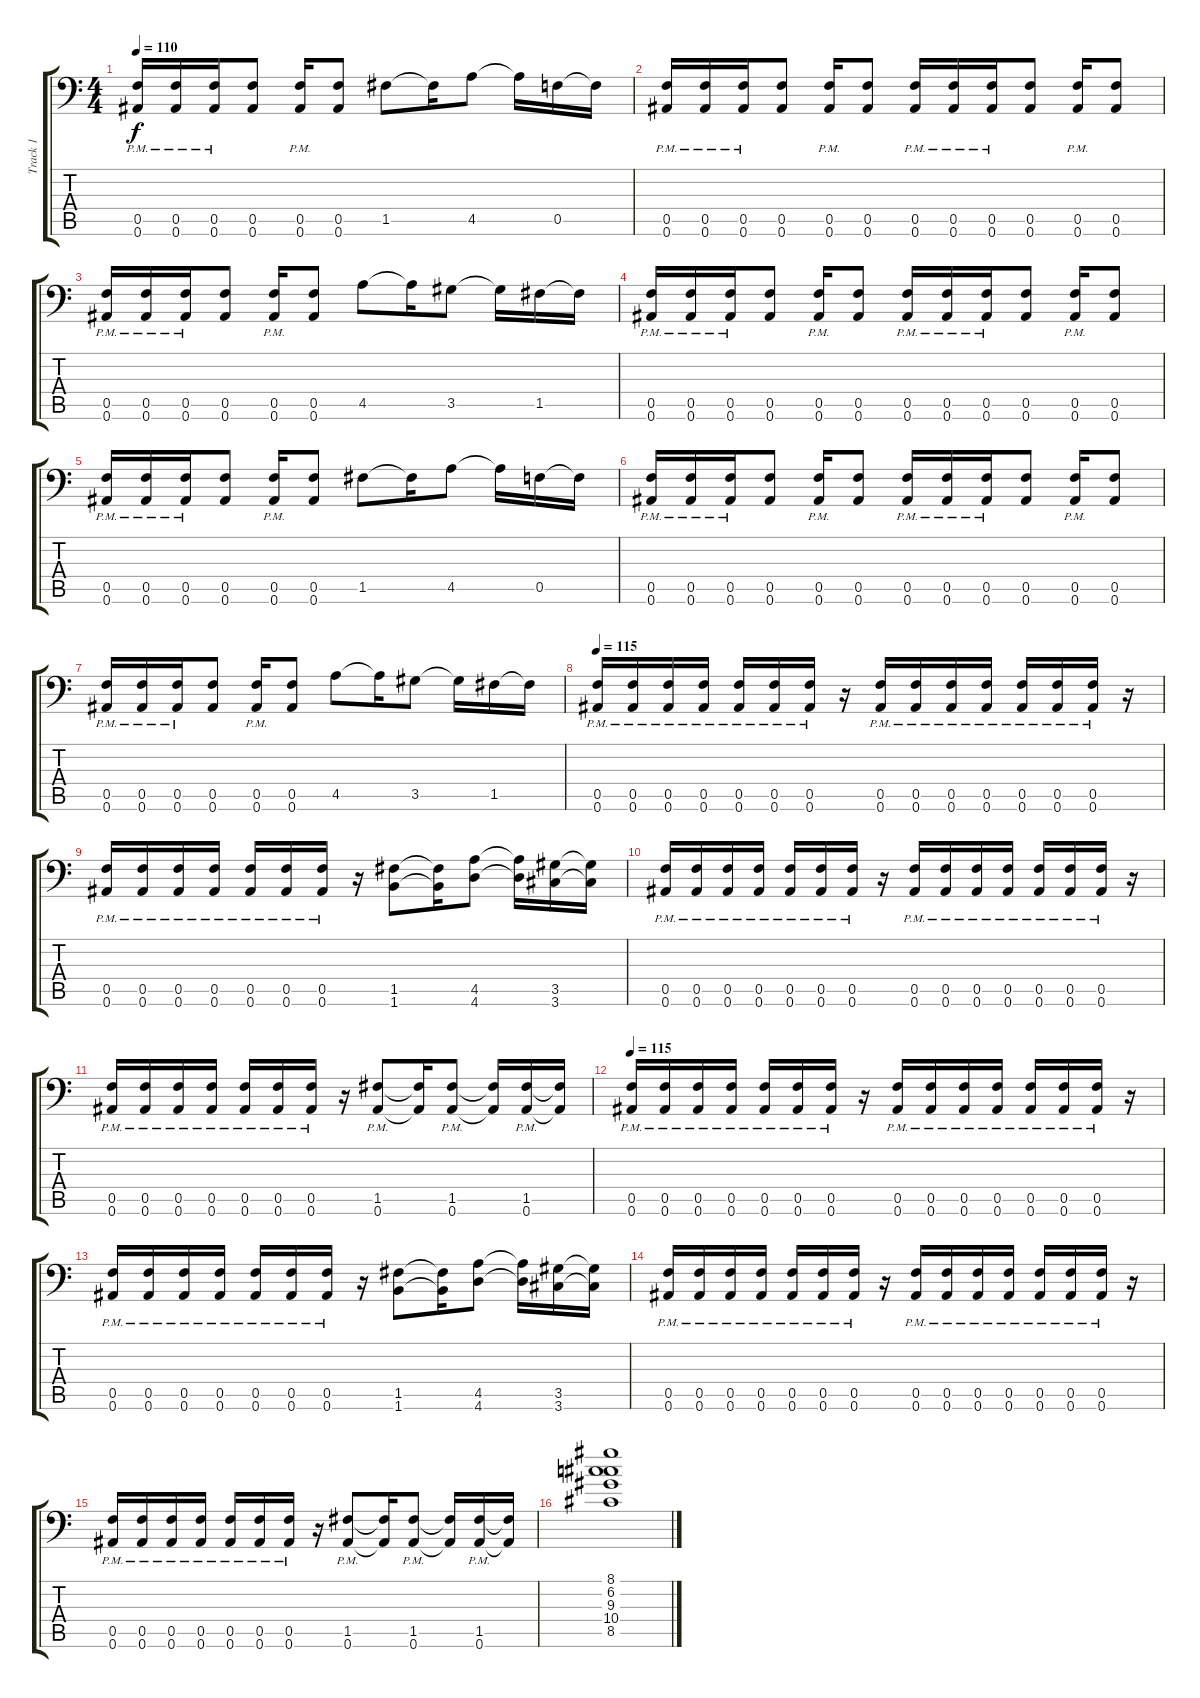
\track ("Track 1" "Track 1") {instrument overdrivenguitar}
\staff {score tabs}
\tuning (C4 G3 Eb3 Bb2 F2 Bb1) {hide}
\ts (4 4)
\tempo 110
\clef f4
\ks c
(0.5{pm} 0.6{pm}).16{dy f} (0.5{pm} 0.6{pm}).16 (0.5{pm} 0.6{pm}).16 (0.5 0.6).8 (0.5{pm} 0.6{pm}).16 (0.5 0.6).8 1.5.8 1.5{t}.16 4.5.8 4.5{t}.16 0.5.16 0.5{t}.16 |
(0.5{pm} 0.6{pm}).16 (0.5{pm} 0.6{pm}).16 (0.5{pm} 0.6{pm}).16 (0.5 0.6).8 (0.5{pm} 0.6{pm}).16 (0.5 0.6).8 (0.5{pm} 0.6{pm}).16 (0.5{pm} 0.6{pm}).16 (0.5{pm} 0.6{pm}).16 (0.5 0.6).8 (0.5{pm} 0.6{pm}).16 (0.5 0.6).8 |
(0.5{pm} 0.6{pm}).16 (0.5{pm} 0.6{pm}).16 (0.5{pm} 0.6{pm}).16 (0.5 0.6).8 (0.5{pm} 0.6{pm}).16 (0.5 0.6).8 4.5.8 4.5{t}.16 3.5.8 3.5{t}.16 1.5.16 1.5{t}.16 |
(0.5{pm} 0.6{pm}).16 (0.5{pm} 0.6{pm}).16 (0.5{pm} 0.6{pm}).16 (0.5 0.6).8 (0.5{pm} 0.6{pm}).16 (0.5 0.6).8 (0.5{pm} 0.6{pm}).16 (0.5{pm} 0.6{pm}).16 (0.5{pm} 0.6{pm}).16 (0.5 0.6).8 (0.5{pm} 0.6{pm}).16 (0.5 0.6).8 |
(0.5{pm} 0.6{pm}).16 (0.5{pm} 0.6{pm}).16 (0.5{pm} 0.6{pm}).16 (0.5 0.6).8 (0.5{pm} 0.6{pm}).16 (0.5 0.6).8 1.5.8 1.5{t}.16 4.5.8 4.5{t}.16 0.5.16 0.5{t}.16 |
(0.5{pm} 0.6{pm}).16 (0.5{pm} 0.6{pm}).16 (0.5{pm} 0.6{pm}).16 (0.5 0.6).8 (0.5{pm} 0.6{pm}).16 (0.5 0.6).8 (0.5{pm} 0.6{pm}).16 (0.5{pm} 0.6{pm}).16 (0.5{pm} 0.6{pm}).16 (0.5 0.6).8 (0.5{pm} 0.6{pm}).16 (0.5 0.6).8 |
(0.5{pm} 0.6{pm}).16 (0.5{pm} 0.6{pm}).16 (0.5{pm} 0.6{pm}).16 (0.5 0.6).8 (0.5{pm} 0.6{pm}).16 (0.5 0.6).8 4.5.8 4.5{t}.16 3.5.8 3.5{t}.16 1.5.16 1.5{t}.16 |
\tempo 115
(0.5{pm} 0.6{pm}).16 (0.5{pm} 0.6{pm}).16 (0.5{pm} 0.6{pm}).16 (0.5{pm} 0.6{pm}).16 (0.5{pm} 0.6{pm}).16 (0.5{pm} 0.6{pm}).16 (0.5{pm} 0.6{pm}).16 r.16 (0.5{pm} 0.6{pm}).16 (0.5{pm} 0.6{pm}).16 (0.5{pm} 0.6{pm}).16 (0.5{pm} 0.6{pm}).16 (0.5{pm} 0.6{pm}).16 (0.5{pm} 0.6{pm}).16 (0.5{pm} 0.6{pm}).16 r.16 |
(0.5{pm} 0.6{pm}).16 (0.5{pm} 0.6{pm}).16 (0.5{pm} 0.6{pm}).16 (0.5{pm} 0.6{pm}).16 (0.5{pm} 0.6{pm}).16 (0.5{pm} 0.6{pm}).16 (0.5{pm} 0.6{pm}).16 r.16 (1.5 1.6).8 (1.5{t} 1.6{t}).16 (4.5 4.6).8 (4.5{t} 4.6{t}).16 (3.5 3.6).16 (3.5{t} 3.6{t}).16 |
(0.5{pm} 0.6{pm}).16 (0.5{pm} 0.6{pm}).16 (0.5{pm} 0.6{pm}).16 (0.5{pm} 0.6{pm}).16 (0.5{pm} 0.6{pm}).16 (0.5{pm} 0.6{pm}).16 (0.5{pm} 0.6{pm}).16 r.16 (0.5{pm} 0.6{pm}).16 (0.5{pm} 0.6{pm}).16 (0.5{pm} 0.6{pm}).16 (0.5{pm} 0.6{pm}).16 (0.5{pm} 0.6{pm}).16 (0.5{pm} 0.6{pm}).16 (0.5{pm} 0.6{pm}).16 r.16 |
(0.5{pm} 0.6{pm}).16 (0.5{pm} 0.6{pm}).16 (0.5{pm} 0.6{pm}).16 (0.5{pm} 0.6{pm}).16 (0.5{pm} 0.6{pm}).16 (0.5{pm} 0.6{pm}).16 (0.5{pm} 0.6{pm}).16 r.16 (1.5{pm} 0.6{pm}).8 (1.5{t} 0.6{t}).16 (1.5{pm} 0.6{pm}).8 (1.5{t} 0.6{t}).16 (1.5{pm} 0.6{pm}).16 (1.5{t} 0.6{t}).16 |
\tempo 115
(0.5{pm} 0.6{pm}).16 (0.5{pm} 0.6{pm}).16 (0.5{pm} 0.6{pm}).16 (0.5{pm} 0.6{pm}).16 (0.5{pm} 0.6{pm}).16 (0.5{pm} 0.6{pm}).16 (0.5{pm} 0.6{pm}).16 r.16 (0.5{pm} 0.6{pm}).16 (0.5{pm} 0.6{pm}).16 (0.5{pm} 0.6{pm}).16 (0.5{pm} 0.6{pm}).16 (0.5{pm} 0.6{pm}).16 (0.5{pm} 0.6{pm}).16 (0.5{pm} 0.6{pm}).16 r.16 |
(0.5{pm} 0.6{pm}).16 (0.5{pm} 0.6{pm}).16 (0.5{pm} 0.6{pm}).16 (0.5{pm} 0.6{pm}).16 (0.5{pm} 0.6{pm}).16 (0.5{pm} 0.6{pm}).16 (0.5{pm} 0.6{pm}).16 r.16 (1.5 1.6).8 (1.5{t} 1.6{t}).16 (4.5 4.6).8 (4.5{t} 4.6{t}).16 (3.5 3.6).16 (3.5{t} 3.6{t}).16 |
(0.5{pm} 0.6{pm}).16 (0.5{pm} 0.6{pm}).16 (0.5{pm} 0.6{pm}).16 (0.5{pm} 0.6{pm}).16 (0.5{pm} 0.6{pm}).16 (0.5{pm} 0.6{pm}).16 (0.5{pm} 0.6{pm}).16 r.16 (0.5{pm} 0.6{pm}).16 (0.5{pm} 0.6{pm}).16 (0.5{pm} 0.6{pm}).16 (0.5{pm} 0.6{pm}).16 (0.5{pm} 0.6{pm}).16 (0.5{pm} 0.6{pm}).16 (0.5{pm} 0.6{pm}).16 r.16 |
(0.5{pm} 0.6{pm}).16 (0.5{pm} 0.6{pm}).16 (0.5{pm} 0.6{pm}).16 (0.5{pm} 0.6{pm}).16 (0.5{pm} 0.6{pm}).16 (0.5{pm} 0.6{pm}).16 (0.5{pm} 0.6{pm}).16 r.16 (1.5{pm} 0.6{pm}).8 (1.5{t} 0.6{t}).16 (1.5{pm} 0.6{pm}).8 (1.5{t} 0.6{t}).16 (1.5{pm} 0.6{pm}).16 (1.5{t} 0.6{t}).16 |
(8.1 6.2 9.3 10.4 8.5).1
